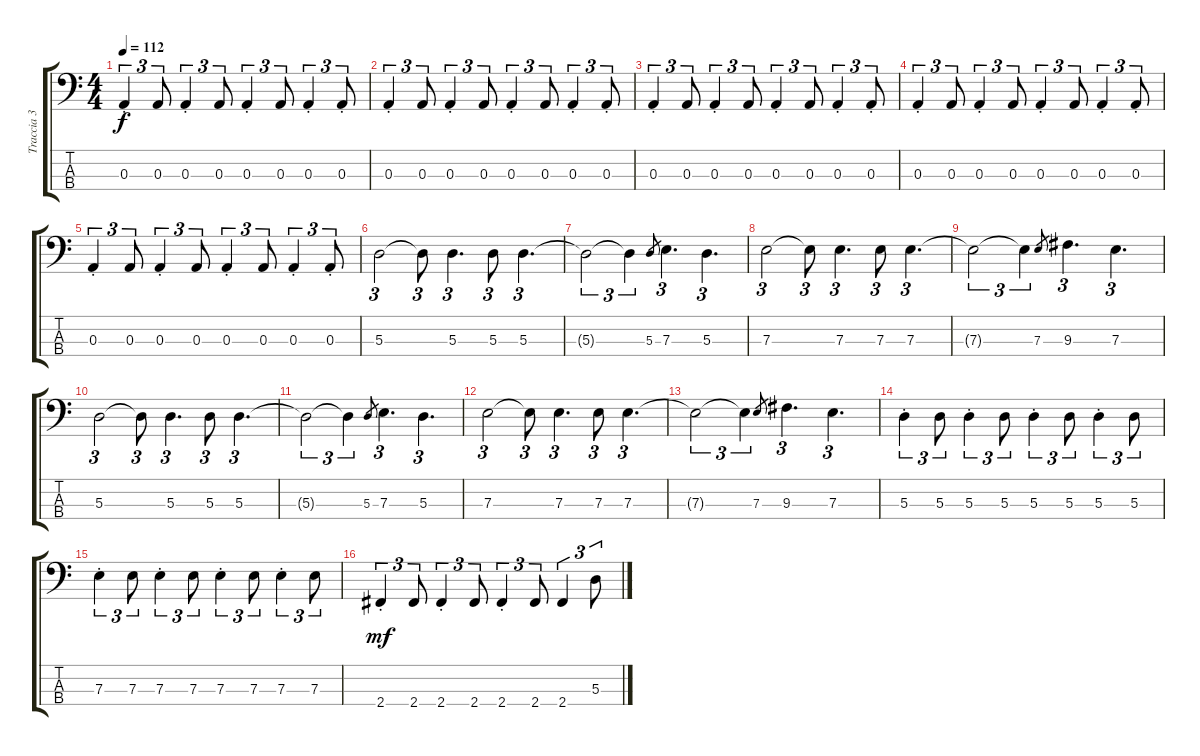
\track ("Traccia 3" "Traccia 3") {instrument electricbasspick}
\staff {score tabs}
\tuning (G2 D2 A1 E1) {hide}
\ts (4 4)
\tempo 112
\clef f4
\ks c
0.3{st}.4{tu (3 2) dy f} 0.3.8{tu (3 2)} 0.3{st}.4{tu (3 2)} 0.3.8{tu (3 2)} 0.3{st}.4{tu (3 2)} 0.3.8{tu (3 2)} 0.3{st}.4{tu (3 2)} 0.3{st}.8{tu (3 2)} |
0.3{st}.4{tu (3 2)} 0.3.8{tu (3 2)} 0.3{st}.4{tu (3 2)} 0.3.8{tu (3 2)} 0.3{st}.4{tu (3 2)} 0.3.8{tu (3 2)} 0.3{st}.4{tu (3 2)} 0.3{st}.8{tu (3 2)} |
0.3{st}.4{tu (3 2)} 0.3.8{tu (3 2)} 0.3{st}.4{tu (3 2)} 0.3.8{tu (3 2)} 0.3{st}.4{tu (3 2)} 0.3.8{tu (3 2)} 0.3{st}.4{tu (3 2)} 0.3{st}.8{tu (3 2)} |
0.3{st}.4{tu (3 2)} 0.3.8{tu (3 2)} 0.3{st}.4{tu (3 2)} 0.3.8{tu (3 2)} 0.3{st}.4{tu (3 2)} 0.3.8{tu (3 2)} 0.3{st}.4{tu (3 2)} 0.3{st}.8{tu (3 2)} |
0.3{st}.4{tu (3 2)} 0.3.8{tu (3 2)} 0.3{st}.4{tu (3 2)} 0.3.8{tu (3 2)} 0.3{st}.4{tu (3 2)} 0.3.8{tu (3 2)} 0.3{st}.4{tu (3 2)} 0.3{st}.8{tu (3 2)} |
5.3.2{tu (3 2)} 5.3{t}.8{tu (3 2)} 5.3.4{d tu (3 2)} 5.3.8{tu (3 2)} 5.3.4{d tu (3 2)} |
5.3{t}.2{tu (3 2)} 5.3{t}.4{tu (3 2)} 5.3.8{gr} 7.3.4{d tu (3 2)} 5.3.4{d tu (3 2)} |
7.3.2{tu (3 2)} 7.3{t}.8{tu (3 2)} 7.3.4{d tu (3 2)} 7.3.8{tu (3 2)} 7.3.4{d tu (3 2)} |
7.3{t}.2{tu (3 2)} 7.3{t}.4{tu (3 2)} 7.3.8{gr} 9.3.4{d tu (3 2)} 7.3.4{d tu (3 2)} |
5.3.2{tu (3 2)} 5.3{t}.8{tu (3 2)} 5.3.4{d tu (3 2)} 5.3.8{tu (3 2)} 5.3.4{d tu (3 2)} |
5.3{t}.2{tu (3 2)} 5.3{t}.4{tu (3 2)} 5.3.8{gr} 7.3.4{d tu (3 2)} 5.3.4{d tu (3 2)} |
7.3.2{tu (3 2)} 7.3{t}.8{tu (3 2)} 7.3.4{d tu (3 2)} 7.3.8{tu (3 2)} 7.3.4{d tu (3 2)} |
7.3{t}.2{tu (3 2)} 7.3{t}.4{tu (3 2)} 7.3.8{gr} 9.3.4{d tu (3 2)} 7.3.4{d tu (3 2)} |
5.3{st}.4{tu (3 2)} 5.3.8{tu (3 2)} 5.3{st}.4{tu (3 2)} 5.3.8{tu (3 2)} 5.3{st}.4{tu (3 2)} 5.3.8{tu (3 2)} 5.3{st}.4{tu (3 2)} 5.3.8{tu (3 2)} |
7.3{st}.4{tu (3 2)} 7.3.8{tu (3 2)} 7.3{st}.4{tu (3 2)} 7.3.8{tu (3 2)} 7.3{st}.4{tu (3 2)} 7.3.8{tu (3 2)} 7.3{st}.4{tu (3 2)} 7.3.8{tu (3 2)} |
2.4{st}.4{tu (3 2) dy mf} 2.4.8{tu (3 2)} 2.4{st}.4{tu (3 2)} 2.4.8{tu (3 2)} 2.4{st}.4{tu (3 2)} 2.4.8{tu (3 2)} 2.4.4{tu (3 2)} 5.3.8{tu (3 2)}
